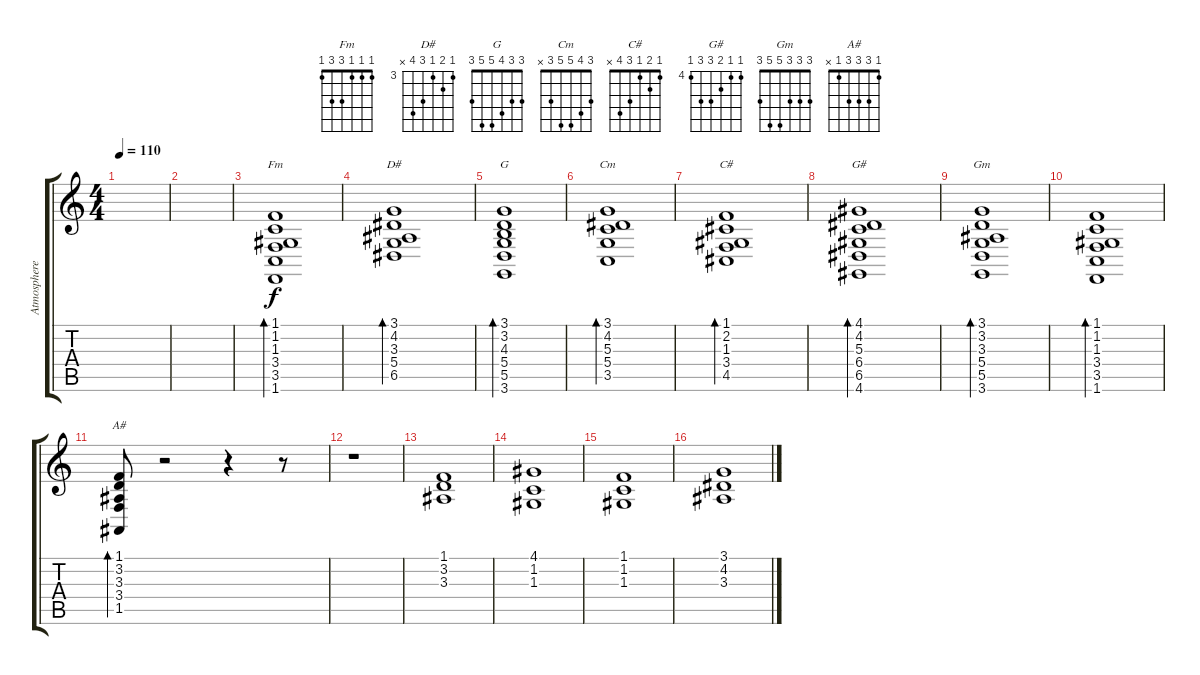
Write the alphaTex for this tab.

\track ("Atmosphere" "Atmosphere") {instrument fx4atmosphere}
\staff {score tabs}
\tuning (E4 B3 G3 D3 A2 E2) {hide}
\chord ("Fm" 1 1 1 3 3 1)
\chord ("D#" 3 4 3 5 6 x) {firstfret 3}
\chord ("G" 3 3 4 5 5 3)
\chord ("Cm" 3 4 5 5 3 x)
\chord ("C#" 1 2 1 3 4 x)
\chord ("G#" 4 4 5 6 6 4) {firstfret 4}
\chord ("Gm" 3 3 3 5 5 3)
\chord ("A#" 1 3 3 3 1 x)
\ts (4 4)
\tempo 110
\clef g2
\ks c
|
|
(1.1 1.2 1.3 3.4 3.5 1.6).1{bd 120 ch "Fm"} |
(3.1 4.2 3.3 5.4 6.5).1{bd 120 ch "D#"} |
(3.1 3.2 4.3 5.4 5.5 3.6).1{bd 120 ch "G"} |
(3.1 4.2 5.3 5.4 3.5).1{bd 120 ch "Cm"} |
(1.1 2.2 1.3 3.4 4.5).1{bd 120 ch "C#"} |
(4.1 4.2 5.3 6.4 6.5 4.6).1{bd 120 ch "G#"} |
(3.1 3.2 3.3 5.4 5.5 3.6).1{bd 120 ch "Gm"} |
(1.1 1.2 1.3 3.4 3.5 1.6).1{bd 120} |
(1.1 3.2 3.3 3.4 1.5).8{bd 120 ch "A#"} r.2 r.4 r.8 |
r.1 |
(1.1 3.2 3.3).1 |
(4.1 1.2 1.3).1 |
(1.1 1.2 1.3).1 |
(3.1 4.2 3.3).1
